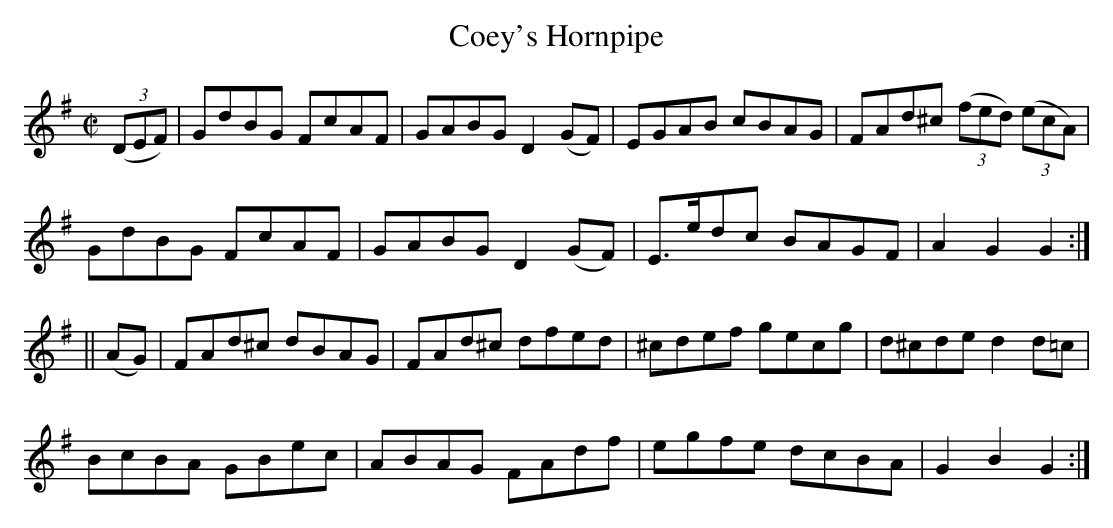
X:1
T: Coey's Hornpipe
M: C|
L: 1/8
K: G
(3(DEF)|GdBG FcAF|GABG D2 (GF)|EGAB cBAG|FAd^c (3(fed) (3(ecA)|
GdBG FcAF|GABG D2 (GF)|E>edc BAGF|A2 G2 G2:|
||(AG)|FAd^c dBAG|FAd^c dfed|^cdef gecg|d^cde d2 d=c|
BcBA GBec|ABAG FAdf|egfe dcBA|G2 B2 G2:|
